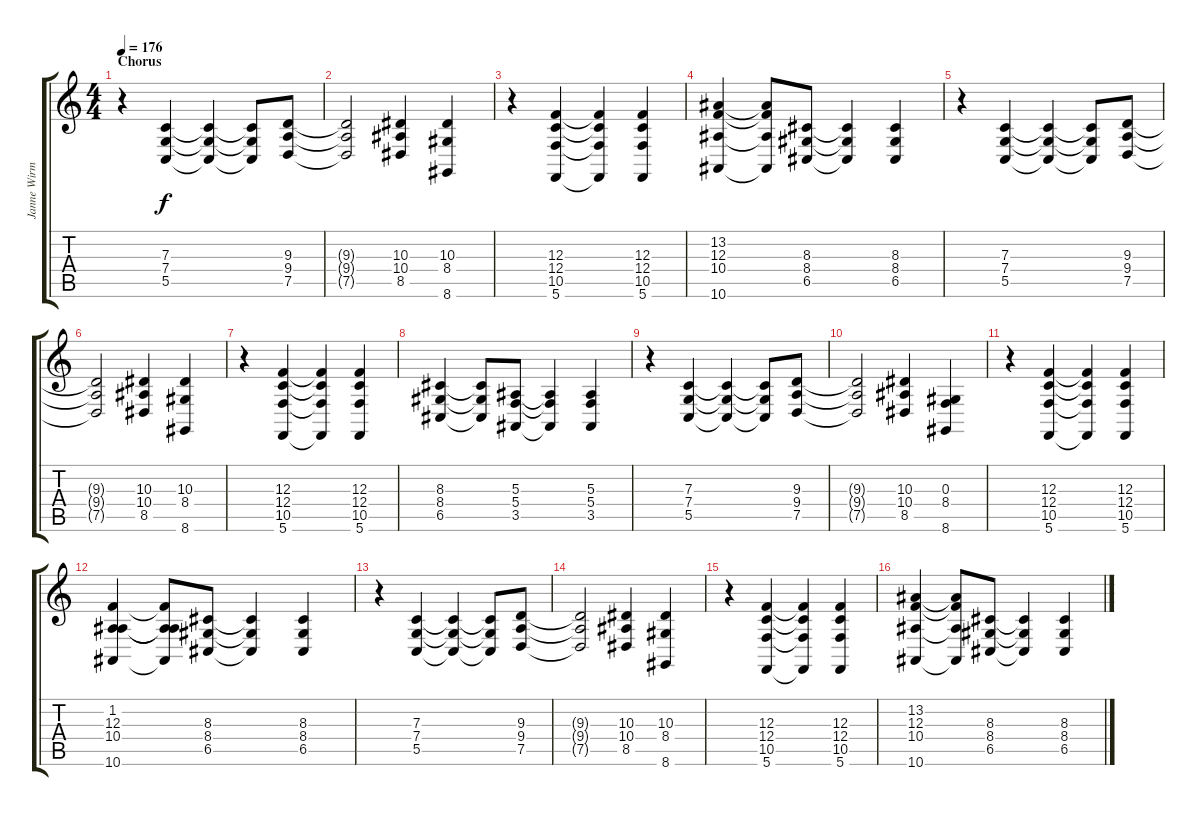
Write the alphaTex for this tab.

\track ("Janne Wirman [Rhy. Keys 1]" "Janne Wirm") {instrument tremolostrings}
\staff {score tabs}
\tuning (D4 A3 F3 C3 G2 C2) {hide}
\ts (4 4)
\section ("" "Chorus")
\tempo 176
\clef g2
\ks c
r.4{dy f} (7.3 7.4 5.5).4 (7.3{t} 7.4{t} 5.5{t}).4 (7.3{t} 7.4{t} 5.5{t}).8 (9.3 9.4 7.5).8 |
(9.3{t} 9.4{t} 7.5{t}).2 (10.3 10.4 8.5).4 (10.3 8.4 8.6).4 |
r.4 (12.3 12.4 10.5 5.6).4 (12.3{t} 12.4{t} 10.5{t} 5.6{t}).4 (12.3 12.4 10.5 5.6).4 |
(13.2 12.3 10.4 10.6).4 (13.2{t} 12.3{t} 10.4{t} 10.6{t}).8 (8.3 8.4 6.5).8 (8.3{t} 8.4{t} 6.5{t}).4 (8.3 8.4 6.5).4 |
r.4 (7.3 7.4 5.5).4 (7.3{t} 7.4{t} 5.5{t}).4 (7.3{t} 7.4{t} 5.5{t}).8 (9.3 9.4 7.5).8 |
(9.3{t} 9.4{t} 7.5{t}).2 (10.3 10.4 8.5).4 (10.3 8.4 8.6).4 |
r.4 (12.3 12.4 10.5 5.6).4 (12.3{t} 12.4{t} 10.5{t} 5.6{t}).4 (12.3 12.4 10.5 5.6).4 |
(8.3 8.4 6.5).4 (8.3{t} 8.4{t} 6.5{t}).8 (5.3 5.4 3.5).8 (5.3{t} 5.4{t} 3.5{t}).4 (5.3 5.4 3.5).4 |
r.4 (7.3 7.4 5.5).4 (7.3{t} 7.4{t} 5.5{t}).4 (7.3{t} 7.4{t} 5.5{t}).8 (9.3 9.4 7.5).8 |
(9.3{t} 9.4{t} 7.5{t}).2 (10.3 10.4 8.5).4 (0.3 8.4 8.6).4 |
r.4 (12.3 12.4 10.5 5.6).4 (12.3{t} 12.4{t} 10.5{t} 5.6{t}).4 (12.3 12.4 10.5 5.6).4 |
(1.2 12.3 10.4 10.6).4 (1.2{t} 12.3{t} 10.4{t} 10.6{t}).8 (8.3 8.4 6.5).8 (8.3{t} 8.4{t} 6.5{t}).4 (8.3 8.4 6.5).4 |
r.4 (7.3 7.4 5.5).4 (7.3{t} 7.4{t} 5.5{t}).4 (7.3{t} 7.4{t} 5.5{t}).8 (9.3 9.4 7.5).8 |
(9.3{t} 9.4{t} 7.5{t}).2 (10.3 10.4 8.5).4 (10.3 8.4 8.6).4 |
r.4 (12.3 12.4 10.5 5.6).4 (12.3{t} 12.4{t} 10.5{t} 5.6{t}).4 (12.3 12.4 10.5 5.6).4 |
(13.2 12.3 10.4 10.6).4 (13.2{t} 12.3{t} 10.4{t} 10.6{t}).8 (8.3 8.4 6.5).8 (8.3{t} 8.4{t} 6.5{t}).4 (8.3 8.4 6.5).4
